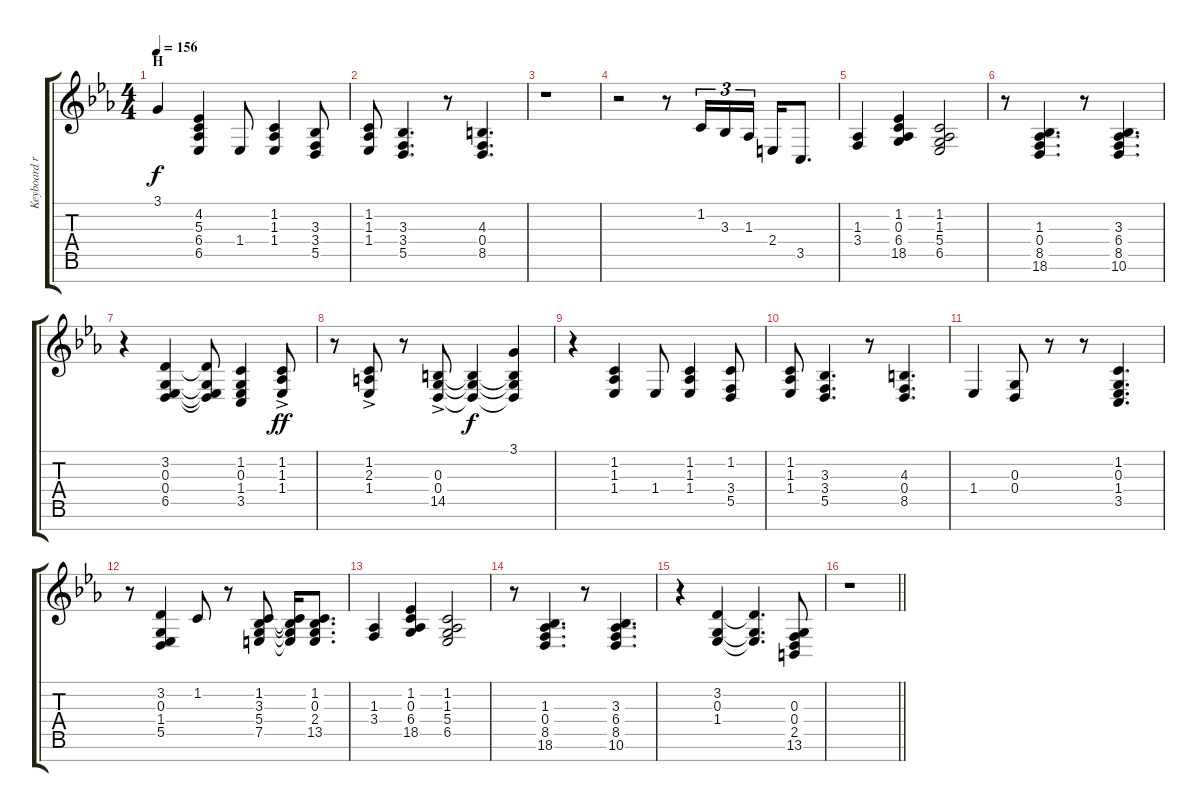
\track ("Keyboard right hand" "Keyboard r") {instrument brightacousticpiano}
\staff {score tabs}
\tuning (E4 B3 G3 D3 A2 E2 B1) {hide}
\ts (4 4)
\section ("" "H")
\tempo 156
\clef g2
\ks eb
3.1{t}.4{dy f} (4.2 5.3 6.4 6.5).4 1.4.8 (1.2 1.3 1.4).4 (3.3 3.4 5.5).8 |
(1.2 1.3 1.4).8 (3.3 3.4 5.5).4{d} r.8 (4.3 0.4 8.5).4{d} |
r.1 |
r.2 r.8 1.2.16{tu (3 2)} 3.3.16{tu (3 2)} 1.3.16{tu (3 2)} 2.4.16 3.5.8{d} |
(1.3 3.4).4 (1.2 0.3 6.4 18.5).4 (1.2 1.3 5.4 6.5).2 |
r.8 (1.3 0.4 8.5 18.6).4{d} r.8 (3.3 6.4 8.5 10.6).4{d} |
r.4 (3.2 0.3 0.4 6.5).4 (3.2{t} 0.3{t} 0.4{t} 6.5{t}).8 (1.2 0.3 1.4 3.5).4 (1.2{ac} 1.3{ac} 1.4{ac}).8{dy ff} |
r.8 (1.2{ac} 2.3{ac} 1.4{ac}).8 r.8 (0.3{ac} 0.4{ac} 14.5{ac}).8 (0.3{t} 0.4{t} 14.5{t}).4{dy f} (3.1 0.3{t} 0.4{t} 14.5{t}).4 |
r.4 (1.2 1.3 1.4).4 1.4.8 (1.2 1.3 1.4).4 (1.2 3.4 5.5).8 |
(1.2 1.3 1.4).8 (3.3 3.4 5.5).4{d} r.8 (4.3 0.4 8.5).4{d} |
1.4.4 (0.3 0.4).8 r.8 r.8 (1.2 0.3 1.4 3.5).4{d} |
r.8 (3.2 0.3 1.4 5.5).4 1.2.8 r.8 (1.2 3.3 5.4 7.5).8 (1.2{t} 3.3{t} 5.4{t} 7.5{t}).16 (1.2 0.3 2.4 13.5).8{d} |
(1.3 3.4).4 (1.2 0.3 6.4 18.5).4 (1.2 1.3 5.4 6.5).2 |
r.8 (1.3 0.4 8.5 18.6).4{d} r.8 (3.3 6.4 8.5 10.6).4{d} |
r.4 (3.2 0.3 1.4).4 (3.2{t} 0.3{t} 1.4{t}).4{d} (0.3 0.4 2.5 13.6).8 |
\barLineRight lightlight
r.1
